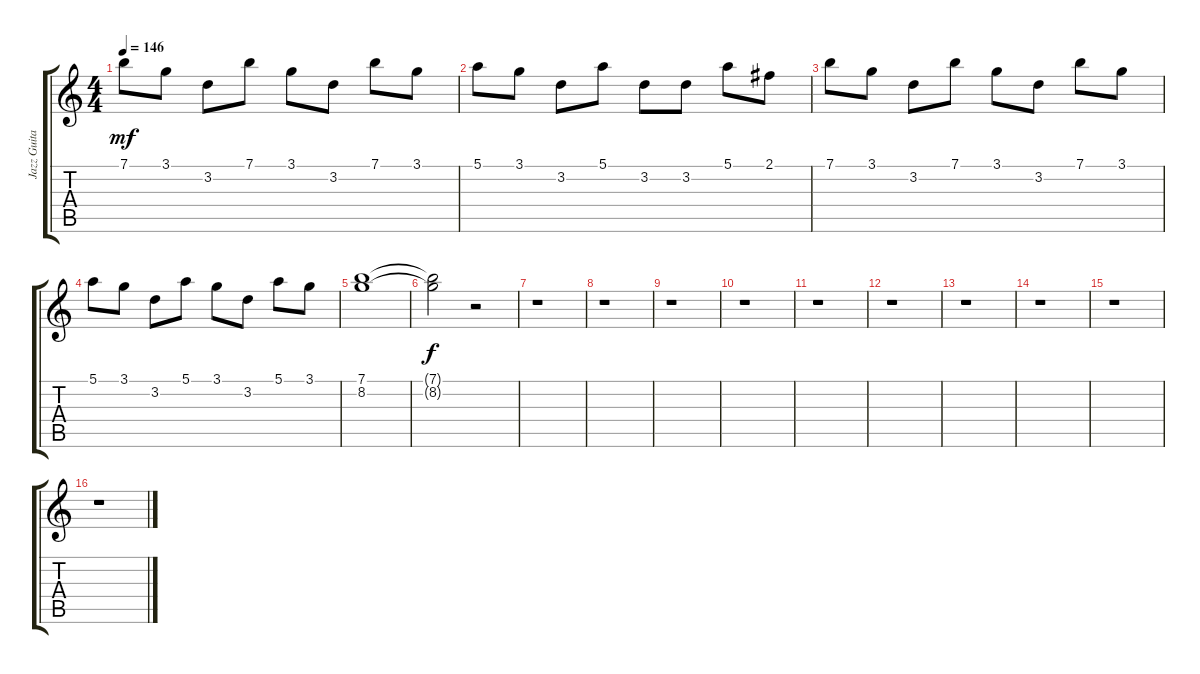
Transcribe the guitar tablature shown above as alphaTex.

\track ("Jazz Guitar 2/2" "Jazz Guita") {instrument electricguitarjazz}
\staff {score tabs}
\tuning (E4 B3 G3 D3 A2 E2) {hide}
\ts (4 4)
\tempo 146
\clef g2
\ks c
7.1.8{dy mf} 3.1.8 3.2.8 7.1.8 3.1.8 3.2.8 7.1.8 3.1.8 |
5.1.8 3.1.8 3.2.8 5.1.8 3.2.8 3.2.8 5.1.8 2.1.8 |
7.1.8 3.1.8 3.2.8 7.1.8 3.1.8 3.2.8 7.1.8 3.1.8 |
5.1.8 3.1.8 3.2.8 5.1.8 3.1.8 3.2.8 5.1.8 3.1.8 |
(7.1 8.2).1 |
(7.1{t} 8.2{t}).2{dy f} r.2 |
r.1 |
r.1 |
r.1 |
r.1 |
r.1 |
r.1 |
r.1 |
r.1 |
r.1 |
r.1
